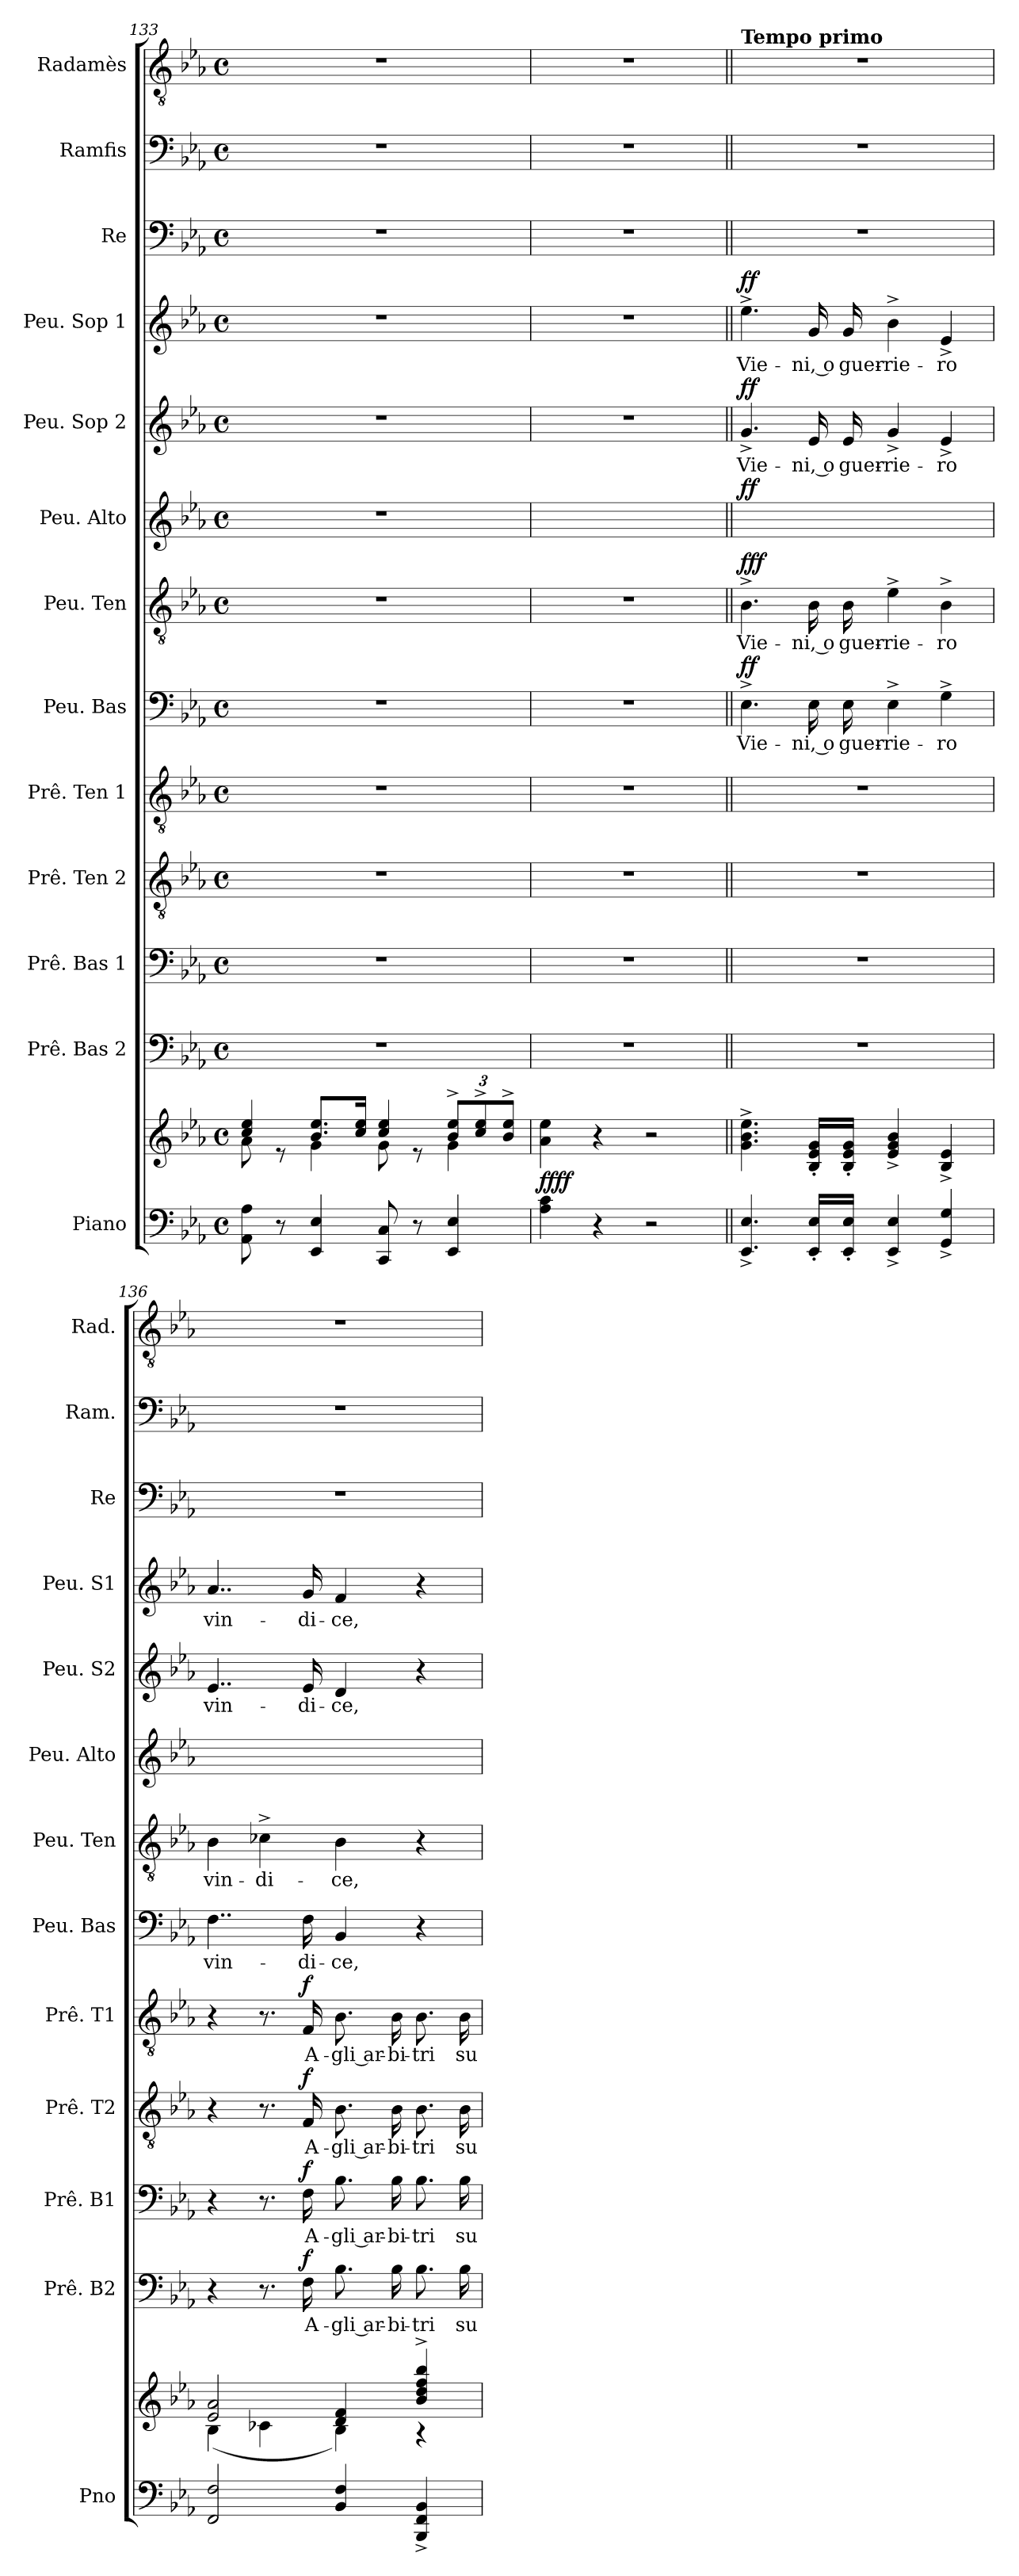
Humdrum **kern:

**kern	**kern	**dynam	**kern	**text	**dynam	**kern	**text	**dynam	**kern	**text	**dynam	**kern	**text	**dynam	**kern	**text	**dynam	**kern	**text	**dynam	**kern	**dynam	**kern	**text	**dynam	**kern	**text	**dynam	**kern	**kern	**kern
*part13	*part13	*part13	*part12	*part12	*part12	*part11	*part11	*part11	*part10	*part10	*part10	*part9	*part9	*part9	*part8	*part8	*part8	*part7	*part7	*part7	*part6	*part6	*part5	*part5	*part5	*part4	*part4	*part4	*part3	*part2	*part1
*staff14	*staff13	*staff13/14	*staff12	*staff12	*staff12	*staff11	*staff11	*staff11	*staff10	*staff10	*staff10	*staff9	*staff9	*staff9	*staff8	*staff8	*staff8	*staff7	*staff7	*staff7	*staff6	*staff6	*staff5	*staff5	*staff5	*staff4	*staff4	*staff4	*staff3	*staff2	*staff1
*I"Piano	*	*	*I"Prê. Bas 2	*	*	*I"Prê. Bas 1	*	*	*I"Prê. Ten 2	*	*	*I"Prê. Ten 1	*	*	*I"Peu. Bas	*	*	*I"Peu. Ten	*	*	*I"Peu. Alto	*	*I"Peu. Sop 2	*	*	*I"Peu. Sop 1	*	*	*I"Re	*I"Ramfis	*I"Radamès
*I'Pno	*	*	*I'Prê. B2	*	*	*I'Prê. B1	*	*	*I'Prê. T2	*	*	*I'Prê. T1	*	*	*I'Peu. Bas	*	*	*I'Peu. Ten	*	*	*I'Peu. Alto	*	*I'Peu. S2	*	*	*I'Peu. S1	*	*	*I'Re	*I'Ram.	*I'Rad.
*clefF4	*clefG2	*	*clefF4	*	*	*clefF4	*	*	*clefGv2	*	*	*clefGv2	*	*	*clefF4	*	*	*clefGv2	*	*	*clefG2	*	*clefG2	*	*	*clefG2	*	*	*clefF4	*clefF4	*clefGv2
*k[b-e-a-]	*k[b-e-a-]	*	*k[b-e-a-]	*	*	*k[b-e-a-]	*	*	*k[b-e-a-]	*	*	*k[b-e-a-]	*	*	*k[b-e-a-]	*	*	*k[b-e-a-]	*	*	*k[b-e-a-]	*	*k[b-e-a-]	*	*	*k[b-e-a-]	*	*	*k[b-e-a-]	*k[b-e-a-]	*k[b-e-a-]
*M4/4	*M4/4	*	*M4/4	*	*	*M4/4	*	*	*M4/4	*	*	*M4/4	*	*	*M4/4	*	*	*M4/4	*	*	*M4/4	*	*M4/4	*	*	*M4/4	*	*	*M4/4	*M4/4	*M4/4
*met(c)	*met(c)	*	*met(c)	*	*	*met(c)	*	*	*met(c)	*	*	*met(c)	*	*	*met(c)	*	*	*met(c)	*	*	*met(c)	*	*met(c)	*	*	*met(c)	*	*	*met(c)	*met(c)	*met(c)
=133	=133	=133	=133	=133	=133	=133	=133	=133	=133	=133	=133	=133	=133	=133	=133	=133	=133	=133	=133	=133	=133	=133	=133	=133	=133	=133	=133	=133	=133	=133	=133
*	*^	*	*	*	*	*	*	*	*	*	*	*	*	*	*	*	*	*	*	*	*	*	*	*	*	*	*	*	*	*	*
8AA-\ 8A-\	4cc/ 4ee-/	8a-\	.	1r	.	.	1r	.	.	1r	.	.	1r	.	.	1r	.	.	1r	.	.	1r	.	1r	.	.	1r	.	.	1r	1r	1r
8r	.	8r	.	.	.	.	.	.	.	.	.	.	.	.	.	.	.	.	.	.	.	.	.	.	.	.	.	.	.	.	.	.
4EE-/ 4E-/	8.b-/ 8.ee-/L	4g\	.	.	.	.	.	.	.	.	.	.	.	.	.	.	.	.	.	.	.	.	.	.	.	.	.	.	.	.	.	.
.	16cc/ 16ee-/Jk	.	.	.	.	.	.	.	.	.	.	.	.	.	.	.	.	.	.	.	.	.	.	.	.	.	.	.	.	.	.	.
8CC/ 8C/	4cc/ 4ee-/	8g\	.	.	.	.	.	.	.	.	.	.	.	.	.	.	.	.	.	.	.	.	.	.	.	.	.	.	.	.	.	.
8r	.	8r	.	.	.	.	.	.	.	.	.	.	.	.	.	.	.	.	.	.	.	.	.	.	.	.	.	.	.	.	.	.
*	*Xbrackettup	*	*	*	*	*	*	*	*	*	*	*	*	*	*	*	*	*	*	*	*	*	*	*	*	*	*	*	*	*	*	*
4EE-/ 4E-/	12b-/^ 12ee-/^L	4g\	.	.	.	.	.	.	.	.	.	.	.	.	.	.	.	.	.	.	.	.	.	.	.	.	.	.	.	.	.	.
.	12cc/^ 12ee-/^	.	.	.	.	.	.	.	.	.	.	.	.	.	.	.	.	.	.	.	.	.	.	.	.	.	.	.	.	.	.	.
.	12b-/^ 12ee-/^J	.	.	.	.	.	.	.	.	.	.	.	.	.	.	.	.	.	.	.	.	.	.	.	.	.	.	.	.	.	.	.
*	*v	*v	*	*	*	*	*	*	*	*	*	*	*	*	*	*	*	*	*	*	*	*	*	*	*	*	*	*	*	*	*	*
=134	=134	=134	=134	=134	=134	=134	=134	=134	=134	=134	=134	=134	=134	=134	=134	=134	=134	=134	=134	=134	=134	=134	=134	=134	=134	=134	=134	=134	=134	=134	=134
!	!	!LO:DY:a=2	!	!	!	!	!	!	!	!	!	!	!	!	!	!	!	!	!	!	!	!	!	!	!	!	!	!	!	!	!
!	!	!LO:DY:n=1:a=2	!	!	!	!	!	!	!	!	!	!	!	!	!	!	!	!	!	!	!	!	!	!	!	!	!	!	!	!	!
!	!	!LO:DY:n=2:a	!	!	!	!	!	!	!	!	!	!	!	!	!	!	!	!	!	!	!	!	!	!	!	!	!	!	!	!	!
!	!	!LO:DY:n=3:a	!	!	!	!	!	!	!	!	!	!	!	!	!	!	!	!	!	!	!	!	!	!	!	!	!	!	!	!	!
4A-\ 4c\	4a-\ 4ee-\	f f f f	1r	.	.	1r	.	.	1r	.	.	1r	.	.	1r	.	.	1r	.	.	1ryy	.	1r	.	.	1r	.	.	1r	1r	1r
4r	4r	.	.	.	.	.	.	.	.	.	.	.	.	.	.	.	.	.	.	.	.	.	.	.	.	.	.	.	.	.	.
2r	2r	.	.	.	.	.	.	.	.	.	.	.	.	.	.	.	.	.	.	.	.	.	.	.	.	.	.	.	.	.	.
!!LO:PB:g=z
=135||	=135||	=135||	=135||	=135||	=135||	=135||	=135||	=135||	=135||	=135||	=135||	=135||	=135||	=135||	=135||	=135||	=135||	=135||	=135||	=135||	=135||	=135||	=135||	=135||	=135||	=135||	=135||	=135||	=135||	=135||	=135||
!!LO:REH:place=s1:a:fs=18:t=I
*	*	*	*	*	*	*	*	*	*	*	*	*	*	*	*	*	*	*	*	*	*	*	*	*	*	*	*	*	*	*	*MM100
!	!	!	!	!	!	!	!	!	!	!	!	!	!	!	!	!	!	!	!	!	!	!	!	!	!	!	!	!	!	!	!LO:TX:a:B:t=Tempo primo
!	!	!	!	!	!	!	!	!	!	!	!	!	!	!	!	!LO:LY:b:color=#0055FF	!LO:DY:a	!	!LO:LY:b:color=#0055FF	!LO:DY:a	!	!	!	!LO:LY:b:color=#0055FF	!	!	!LO:LY:b:color=#0055FF	!	!	!	!
!	!	!	!	!	!	!	!	!	!	!	!	!	!	!	!	!	!	!	!	!LO:DY:n=1:a	!	!LO:DY:a	!	!	!LO:DY:a	!	!	!LO:DY:a	!	!	!
4.EE-/^ 4.E-/^	4.g\^ 4.b-\^ 4.ee-\^	.	1r	.	.	1r	.	.	1r	.	.	1r	.	.	4.E-^\	Vie-	ff	4.B-^\	Vie-	ff f	1ryy	ff	4.g^/	Vie-	ff	4.ee-^\	Vie-	ff	1r	1r	1r
!	!	!	!	!	!	!	!	!	!	!	!	!	!	!	!	!LO:LY:b:color=#0055FF	!	!	!LO:LY:b:color=#0055FF	!	!	!	!	!LO:LY:b:color=#0055FF	!	!	!LO:LY:b:color=#0055FF	!	!	!	!
16EE-/' 16E-/'LL	16B-/' 16e-/' 16g/'LL	.	.	.	.	.	.	.	.	.	.	.	.	.	16E-\	ni, o	.	16B-\	ni, o	.	.	.	16e-/	ni, o	.	16g/	ni, o	.	.	.	.
!	!	!	!	!	!	!	!	!	!	!	!	!	!	!	!	!LO:LY:b:color=#0055FF	!	!	!LO:LY:b:color=#0055FF	!	!	!	!	!LO:LY:b:color=#0055FF	!	!	!LO:LY:b:color=#0055FF	!	!	!	!
16EE-/' 16E-/'JJ	16B-/' 16e-/' 16g/'JJ	.	.	.	.	.	.	.	.	.	.	.	.	.	16E-\	guer-	.	16B-\	guer-	.	.	.	16e-/	guer-	.	16g/	guer-	.	.	.	.
!	!	!	!	!	!	!	!	!	!	!	!	!	!	!	!	!LO:LY:b:color=#0055FF	!	!	!LO:LY:b:color=#0055FF	!	!	!	!	!LO:LY:b:color=#0055FF	!	!	!LO:LY:b:color=#0055FF	!	!	!	!
4EE-/^ 4E-/^	4e-/^ 4g/^ 4b-/^	.	.	.	.	.	.	.	.	.	.	.	.	.	4E-^\	-rie-	.	4e-^\	-rie-	.	.	.	4g^/	-rie-	.	4b-^\	-rie-	.	.	.	.
!	!	!	!	!	!	!	!	!	!	!	!	!	!	!	!	!LO:LY:b:color=#0055FF	!	!	!LO:LY:b:color=#0055FF	!	!	!	!	!LO:LY:b:color=#0055FF	!	!	!LO:LY:b:color=#0055FF	!	!	!	!
4GG/^ 4G/^	4B-/^ 4e-/^	.	.	.	.	.	.	.	.	.	.	.	.	.	4G^\	-ro	.	4B-^\	-ro	.	.	.	4e-^/	-ro	.	4e-^/	-ro	.	.	.	.
=136	=136	=136	=136	=136	=136	=136	=136	=136	=136	=136	=136	=136	=136	=136	=136	=136	=136	=136	=136	=136	=136	=136	=136	=136	=136	=136	=136	=136	=136	=136	=136
*	*^	*	*	*	*	*	*	*	*	*	*	*	*	*	*	*	*	*	*	*	*	*	*	*	*	*	*	*	*	*	*
!	!	!	!	!	!	!	!	!	!	!	!	!	!	!	!	!	!LO:LY:b:color=#0055FF	!	!	!LO:LY:b:color=#0055FF	!	!	!	!	!LO:LY:b:color=#0055FF	!	!	!LO:LY:b:color=#0055FF	!	!	!	!
2FF/ 2F/	2e-/ 2a-/	(<4B-\	.	4r	.	.	4r	.	.	4r	.	.	4r	.	.	4..F\	vin-	.	4B-\	vin-	.	1ryy	.	4..e-/	vin-	.	4..a-/	vin-	.	1r	1r	1r
!	!	!	!	!	!	!	!	!	!	!	!	!	!	!	!	!	!	!	!	!LO:LY:b:color=#0055FF	!	!	!	!	!	!	!	!	!	!	!	!
.	.	4c-X\	.	8.r	.	.	8.r	.	.	8.r	.	.	8.r	.	.	.	.	.	4c-X^\	-di-	.	.	.	.	.	.	.	.	.	.	.	.
!	!	!	!	!	!LO:LY:b:color=#0055FF	!LO:DY:a	!	!LO:LY:b:color=#AA0000	!LO:DY:a	!	!LO:LY:b:color=#0055FF	!LO:DY:a	!	!LO:LY:b:color=#0055FF	!LO:DY:a	!	!LO:LY:b:color=#0055FF	!	!	!	!	!	!	!	!LO:LY:b:color=#0055FF	!	!	!LO:LY:b:color=#0055FF	!	!	!	!
.	.	.	.	16F\	A-	f	16F\	A-	f	16F/	A-	f	16F/	A-	f	16F\	-di-	.	.	.	.	.	.	16e-/	-di-	.	16g/	-di-	.	.	.	.
!	!	!	!	!	!LO:LY:b:color=#0055FF	!	!	!LO:LY:b:color=#AA0000	!	!	!LO:LY:b:color=#0055FF	!	!	!LO:LY:b:color=#0055FF	!	!	!LO:LY:b:color=#0055FF	!	!	!LO:LY:b:color=#0055FF	!	!	!	!	!LO:LY:b:color=#0055FF	!	!	!LO:LY:b:color=#0055FF	!	!	!	!
4BB-/ 4F/	4d/ 4f/	4B-\)	.	8.B-\	gli ar-	.	8.B-\	gli ar-	.	8.B-\	gli ar-	.	8.B-\	gli ar-	.	4BB-/	-ce,	.	4B-\	-ce,	.	.	.	4d/	-ce,	.	4f/	-ce,	.	.	.	.
!	!	!	!	!	!LO:LY:b:color=#0055FF	!	!	!LO:LY:b:color=#AA0000	!	!	!LO:LY:b:color=#0055FF	!	!	!LO:LY:b:color=#0055FF	!	!	!	!	!	!	!	!	!	!	!	!	!	!	!	!	!	!
.	.	.	.	16B-\	-bi-	.	16B-\	-bi-	.	16B-\	-bi-	.	16B-\	-bi-	.	.	.	.	.	.	.	.	.	.	.	.	.	.	.	.	.	.
!	!	!	!	!	!LO:LY:b:color=#0055FF	!	!	!LO:LY:b:color=#AA0000	!	!	!LO:LY:b:color=#0055FF	!	!	!LO:LY:b:color=#0055FF	!	!	!	!	!	!	!	!	!	!	!	!	!	!	!	!	!	!
4BBB-/^ 4FF/^ 4BB-/^	4b-/^ 4dd/^ 4ff/^ 4bb-/^	4r	.	8.B-\	-tri	.	8.B-\	-tri	.	8.B-\	-tri	.	8.B-\	-tri	.	4r	.	.	4r	.	.	.	.	4r	.	.	4r	.	.	.	.	.
!	!	!	!	!	!LO:LY:b:color=#0055FF	!	!	!LO:LY:b:color=#AA0000	!	!	!LO:LY:b:color=#0055FF	!	!	!LO:LY:b:color=#0055FF	!	!	!	!	!	!	!	!	!	!	!	!	!	!	!	!	!	!
.	.	.	.	16B-\	su-	.	16B-\	su-	.	16B-\	su-	.	16B-\	su-	.	.	.	.	.	.	.	.	.	.	.	.	.	.	.	.	.	.
*	*v	*v	*	*	*	*	*	*	*	*	*	*	*	*	*	*	*	*	*	*	*	*	*	*	*	*	*	*	*	*	*	*
=	=	=	=	=	=	=	=	=	=	=	=	=	=	=	=	=	=	=	=	=	=	=	=	=	=	=	=	=	=	=	=
*-	*-	*-	*-	*-	*-	*-	*-	*-	*-	*-	*-	*-	*-	*-	*-	*-	*-	*-	*-	*-	*-	*-	*-	*-	*-	*-	*-	*-	*-	*-	*-
